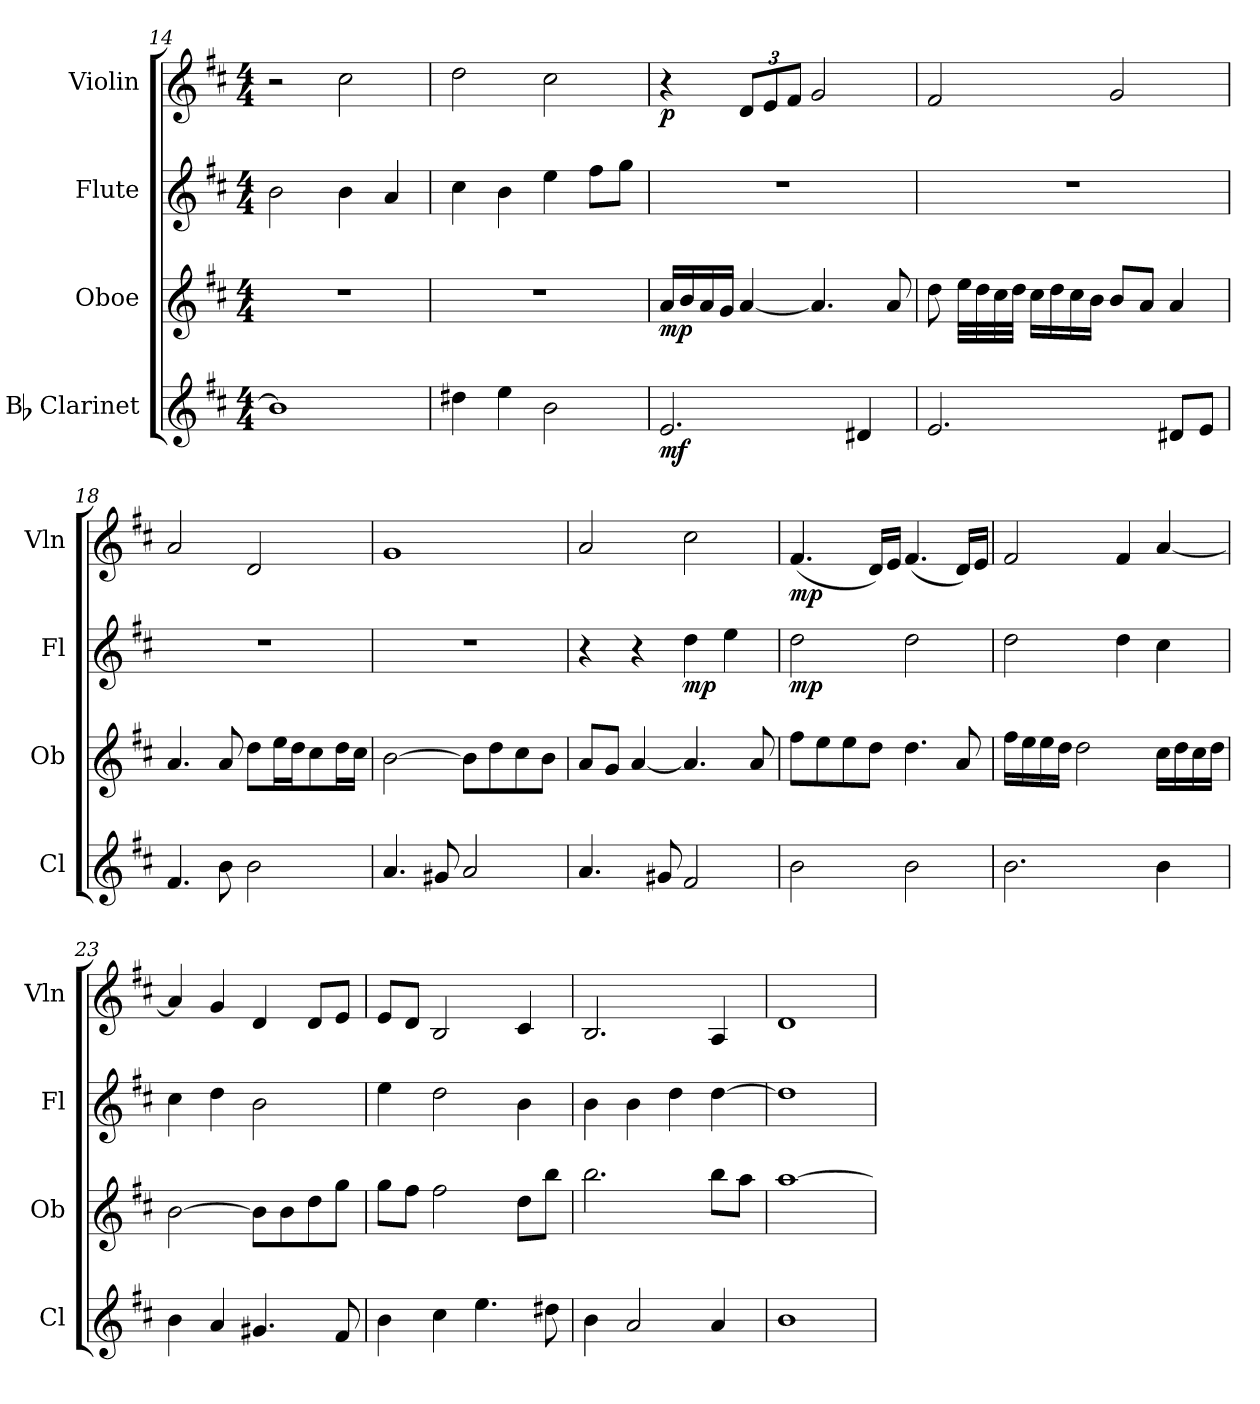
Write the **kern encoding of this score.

**kern	**dynam	**kern	**dynam	**kern	**dynam	**kern	**dynam
*part4	*part4	*part3	*part3	*part2	*part2	*part1	*part1
*staff4	*staff4	*staff3	*staff3	*staff2	*staff2	*staff1	*staff1
*I"Bb Clarinet	*	*I"Oboe	*	*I"Flute	*	*I"Violin	*
*I'Cl	*	*I'Ob	*	*I'Fl	*	*I'Vln	*
*clefG2	*	*clefG2	*	*clefG2	*	*clefG2	*
*ITrd1c2	*	*	*	*	*	*	*
*k[]	*	*k[f#c#]	*	*k[f#c#]	*	*k[f#c#]	*
*C:	*	*D:	*	*D:	*	*D:	*
*M4/4	*	*M4/4	*	*M4/4	*	*M4/4	*
=14	=14	=14	=14	=14	=14	=14	=14
1a]	.	1r	.	2b\	.	2r	.
.	.	.	.	4b\	.	2cc#\	.
.	.	.	.	4a/	.	.	.
=15	=15	=15	=15	=15	=15	=15	=15
4cc#X\	.	1r	.	4cc#\	.	2dd\	.
4dd\	.	.	.	4b\	.	.	.
2a\	.	.	.	4ee\	.	2cc#\	.
.	.	.	.	8ff#\L	.	.	.
.	.	.	.	8gg\J	.	.	.
!!LO:LB:g=z
=16	=16	=16	=16	=16	=16	=16	=16
!	!LO:DY:b	!	!LO:DY:b	!	!	!	!LO:DY:b
2.d/	mf	16a/LL	mp	1r	.	4r	p
.	.	16b/	.	.	.	.	.
.	.	16a/	.	.	.	.	.
.	.	16g/JJ	.	.	.	.	.
*	*	*	*	*	*	*Xbrackettup	*
.	.	[4a/	.	.	.	12d/L	.
.	.	.	.	.	.	12e/	.
.	.	.	.	.	.	12f#/J	.
.	.	4.a/]	.	.	.	2g/	.
4c#X/	.	.	.	.	.	.	.
.	.	8a/	.	.	.	.	.
=17	=17	=17	=17	=17	=17	=17	=17
2.d/	.	8dd\	.	1r	.	2f#/	.
.	.	32ee\LLL	.	.	.	.	.
.	.	32dd\	.	.	.	.	.
.	.	32cc#\	.	.	.	.	.
.	.	32dd\JJJ	.	.	.	.	.
.	.	16cc#\LL	.	.	.	.	.
.	.	16dd\	.	.	.	.	.
.	.	16cc#\	.	.	.	.	.
.	.	16b\JJ	.	.	.	.	.
.	.	8b/L	.	.	.	2g/	.
.	.	8a/J	.	.	.	.	.
8c#X/L	.	4a/	.	.	.	.	.
8d/J	.	.	.	.	.	.	.
=18	=18	=18	=18	=18	=18	=18	=18
4.e/	.	4.a/	.	1r	.	2a/	.
8a\	.	8a/	.	.	.	.	.
2a\	.	8dd\L	.	.	.	2d/	.
.	.	16ee\L	.	.	.	.	.
.	.	16dd\J	.	.	.	.	.
.	.	8cc#\	.	.	.	.	.
.	.	16dd\L	.	.	.	.	.
.	.	16cc#\JJ	.	.	.	.	.
=19	=19	=19	=19	=19	=19	=19	=19
4.g/	.	[2b\	.	1r	.	1g	.
8f#X/	.	.	.	.	.	.	.
2g/	.	8b\L]	.	.	.	.	.
.	.	8dd\	.	.	.	.	.
.	.	8cc#\	.	.	.	.	.
.	.	8b\J	.	.	.	.	.
=20	=20	=20	=20	=20	=20	=20	=20
4.g/	.	8a/L	.	4r	.	2a/	.
.	.	8g/J	.	.	.	.	.
.	.	[4a/	.	4r	.	.	.
8f#X/	.	.	.	.	.	.	.
!	!	!	!	!	!LO:DY:b	!	!
2e/	.	4.a/]	.	4dd\	mp	2cc#\	.
.	.	.	.	4ee\	.	.	.
.	.	8a/	.	.	.	.	.
=21	=21	=21	=21	=21	=21	=21	=21
!	!	!	!	!	!LO:DY:b	!	!LO:DY:b
2a\	.	8ff#\L	.	2dd\	mp	(4.f#/	mp
.	.	8ee\	.	.	.	.	.
.	.	8ee\	.	.	.	.	.
.	.	8dd\J	.	.	.	16d/LL)	.
.	.	.	.	.	.	16e/JJ	.
2a\	.	4.dd\	.	2dd\	.	(4.f#/	.
.	.	8a/	.	.	.	16d/LL)	.
.	.	.	.	.	.	16e/JJ	.
!!LO:PB:g=z
=22	=22	=22	=22	=22	=22	=22	=22
2.a\	.	16ff#\LL	.	2dd\	.	2f#/	.
.	.	16ee\	.	.	.	.	.
.	.	16ee\	.	.	.	.	.
.	.	16dd\JJ	.	.	.	.	.
.	.	2dd\	.	.	.	.	.
.	.	.	.	4dd\	.	4f#/	.
4a\	.	16cc#\LL	.	4cc#\	.	[4a/	.
.	.	16dd\	.	.	.	.	.
.	.	16cc#\	.	.	.	.	.
.	.	16dd\JJ	.	.	.	.	.
=23	=23	=23	=23	=23	=23	=23	=23
4a\	.	[2b\	.	4cc#\	.	4a/]	.
4g/	.	.	.	4dd\	.	4g/	.
4.f#X/	.	8b\L]	.	2b\	.	4d/	.
.	.	8b\	.	.	.	.	.
.	.	8dd\	.	.	.	8d/L	.
8e/	.	8gg\J	.	.	.	8e/J	.
=24	=24	=24	=24	=24	=24	=24	=24
4a\	.	8gg\L	.	4ee\	.	8e/L	.
.	.	8ff#\J	.	.	.	8d/J	.
4b\	.	2ff#\	.	2dd\	.	2B/	.
4.dd\	.	.	.	.	.	.	.
.	.	8dd\L	.	4b\	.	4c#/	.
8cc#X\	.	8bb\J	.	.	.	.	.
=25	=25	=25	=25	=25	=25	=25	=25
4a\	.	2.bb\	.	4b\	.	2.B/	.
2g/	.	.	.	4b\	.	.	.
.	.	.	.	4dd\	.	.	.
4g/	.	8bb\L	.	[4dd\	.	4A/	.
.	.	8aa\J	.	.	.	.	.
=26	=26	=26	=26	=26	=26	=26	=26
1a	.	[1aa	.	1dd]	.	1d	.
=	=	=	=	=	=	=	=
*-	*-	*-	*-	*-	*-	*-	*-
